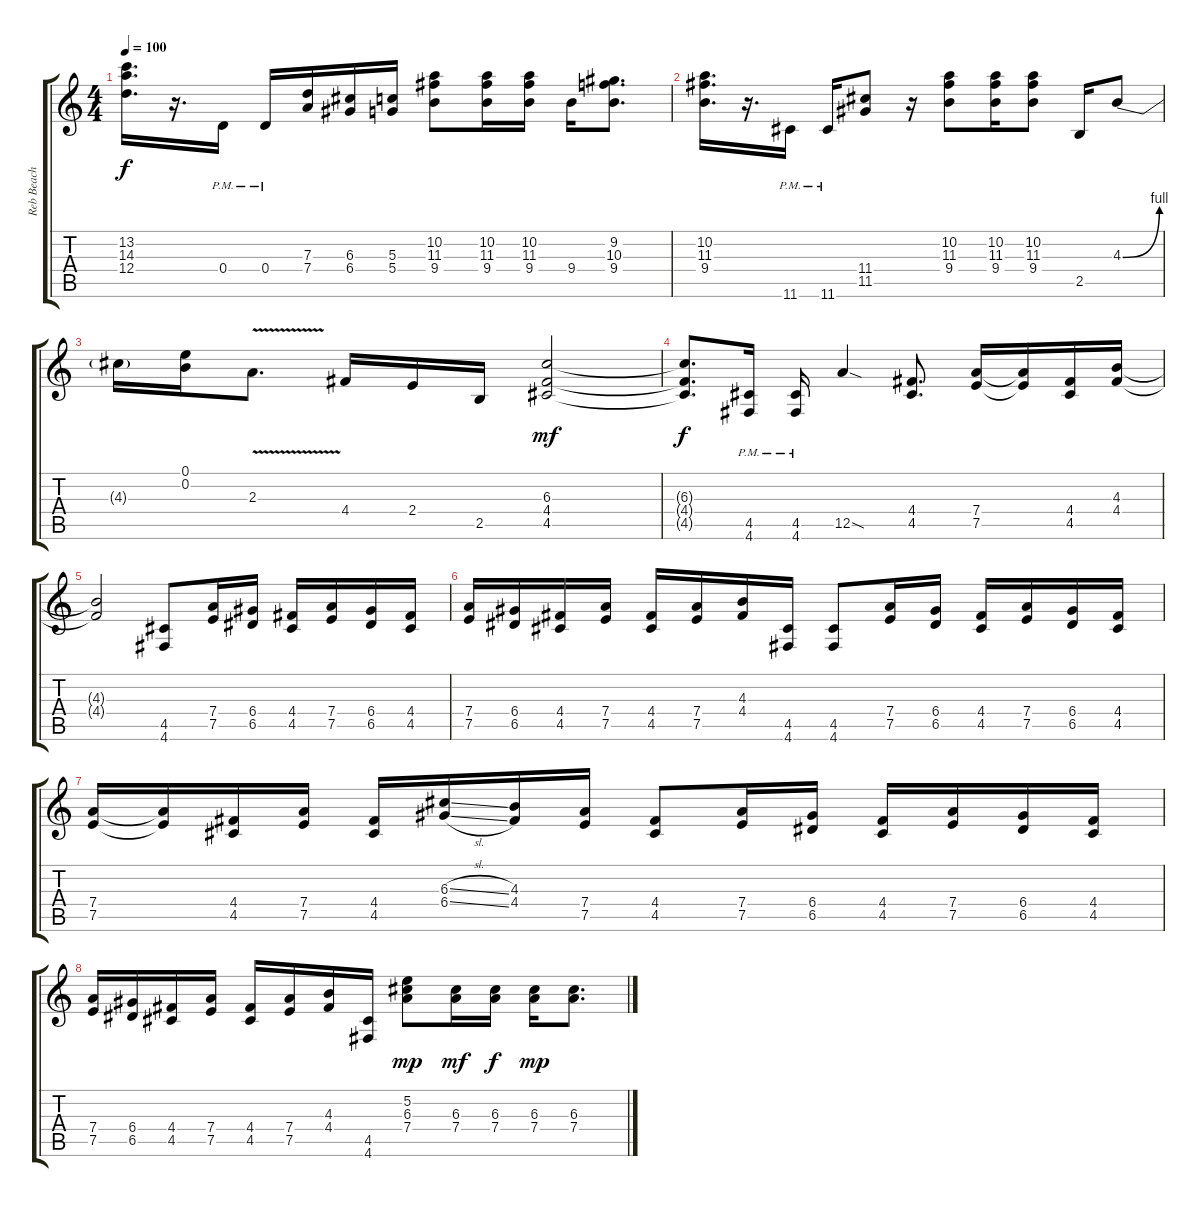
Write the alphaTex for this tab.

\track ("Reb Beach" "Reb Beach") {instrument distortionguitar}
\staff {score tabs}
\tuning (E4 B3 G3 D3 A2 D2) {hide}
\ts (4 4)
\tempo 100
\clef g2
\ks c
(13.2 14.3 12.4).16{d dy f} r.16{d} 0.4{pm}.16 0.4{pm}.16 (7.3 7.4).16 (6.3 6.4).16 (5.3 5.4).16 (10.2 11.3 9.4).8 (10.2 11.3 9.4).16 (10.2 11.3 9.4).16 9.4.16 (9.2 10.3 9.4).8{d} |
(10.2 11.3 9.4).16{d} r.16{d} 11.6{pm}.16 11.6{pm}.16 (11.4 11.5).8 r.16 (10.2 11.3 9.4).8 (10.2 11.3 9.4).16 (10.2 11.3 9.4).8 2.5.16 4.3{be (bend 0 0 60 4)}.8 |
4.3{t}.16 (0.1 0.2).16 2.3{v}.8{d} 4.4.16 2.4.16 2.5.16 (6.3 4.4 4.5).2{dy mf} |
(6.3{t} 4.4{t} 4.5{t}).8{d dy f} (4.5{pm} 4.6{pm}).16 (4.5{pm} 4.6{pm}).16 12.5{sod}.4 (4.4 4.5).8{d} (7.4 7.5).16 (7.4{t} 7.5{t}).16 (4.4 4.5).16 (4.3 4.4).16 |
(4.3{t} 4.4{t}).2 (4.5 4.6).8 (7.4 7.5).16 (6.4 6.5).16 (4.4 4.5).16 (7.4 7.5).16 (6.4 6.5).16 (4.4 4.5).16 |
(7.4 7.5).16 (6.4 6.5).16 (4.4 4.5).16 (7.4 7.5).16 (4.4 4.5).16 (7.4 7.5).16 (4.3 4.4).16 (4.5 4.6).16 (4.5 4.6).8 (7.4 7.5).16 (6.4 6.5).16 (4.4 4.5).16 (7.4 7.5).16 (6.4 6.5).16 (4.4 4.5).16 |
(7.4 7.5).16 (7.4{t} 7.5{t}).16 (4.4 4.5).16 (7.4 7.5).16 (4.4 4.5).16 (6.3{sl} 6.4{sl}).16 (4.3 4.4).16 (7.4 7.5).16 (4.4 4.5).8 (7.4 7.5).16 (6.4 6.5).16 (4.4 4.5).16 (7.4 7.5).16 (6.4 6.5).16 (4.4 4.5).16 |
(7.4 7.5).16 (6.4 6.5).16 (4.4 4.5).16 (7.4 7.5).16 (4.4 4.5).16 (7.4 7.5).16 (4.3 4.4).16 (4.5 4.6).16 (5.2 6.3 7.4).8{dy mp} (6.3 7.4).16{dy mf} (6.3 7.4).16{dy f} (6.3 7.4).16{dy mp} (6.3 7.4).8{d}
